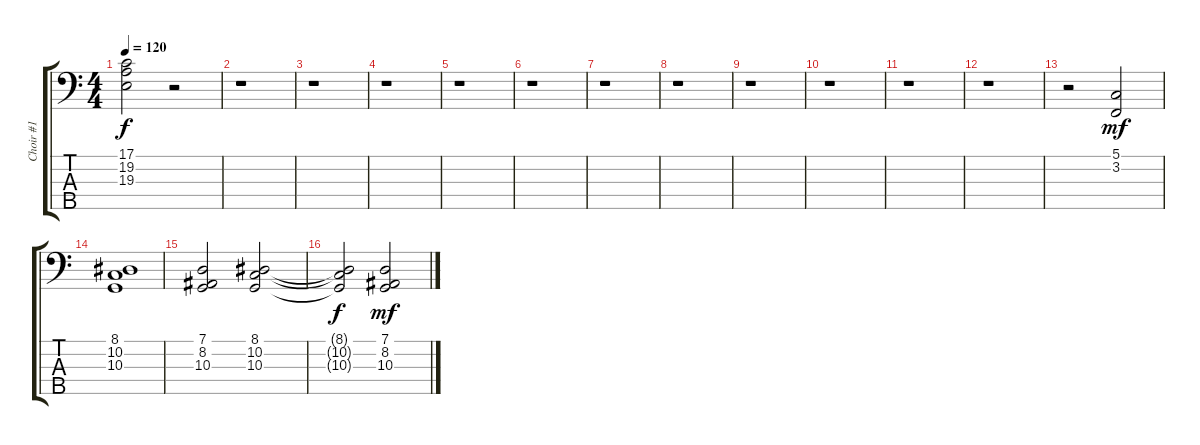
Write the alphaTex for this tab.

\track ("Choir #1" "Choir #1") {instrument choiraahs}
\staff {score tabs}
\tuning (G2 D2 A1 E1 B0) {hide}
\ts (4 4)
\tempo 120
\clef f4
\ks c
(17.1{t} 19.2{t} 19.3{t}).2{dy f} r.2 |
r.1 |
r.1 |
r.1 |
r.1 |
r.1 |
r.1 |
r.1 |
r.1 |
r.1 |
r.1 |
r.1 |
r.2 (5.1 3.2).2{dy mf} |
(8.1 10.2 10.3).1 |
(7.1 8.2 10.3).2 (8.1 10.2 10.3).2 |
(8.1{t} 10.2{t} 10.3{t}).2{dy f} (7.1 8.2 10.3).2{dy mf}
